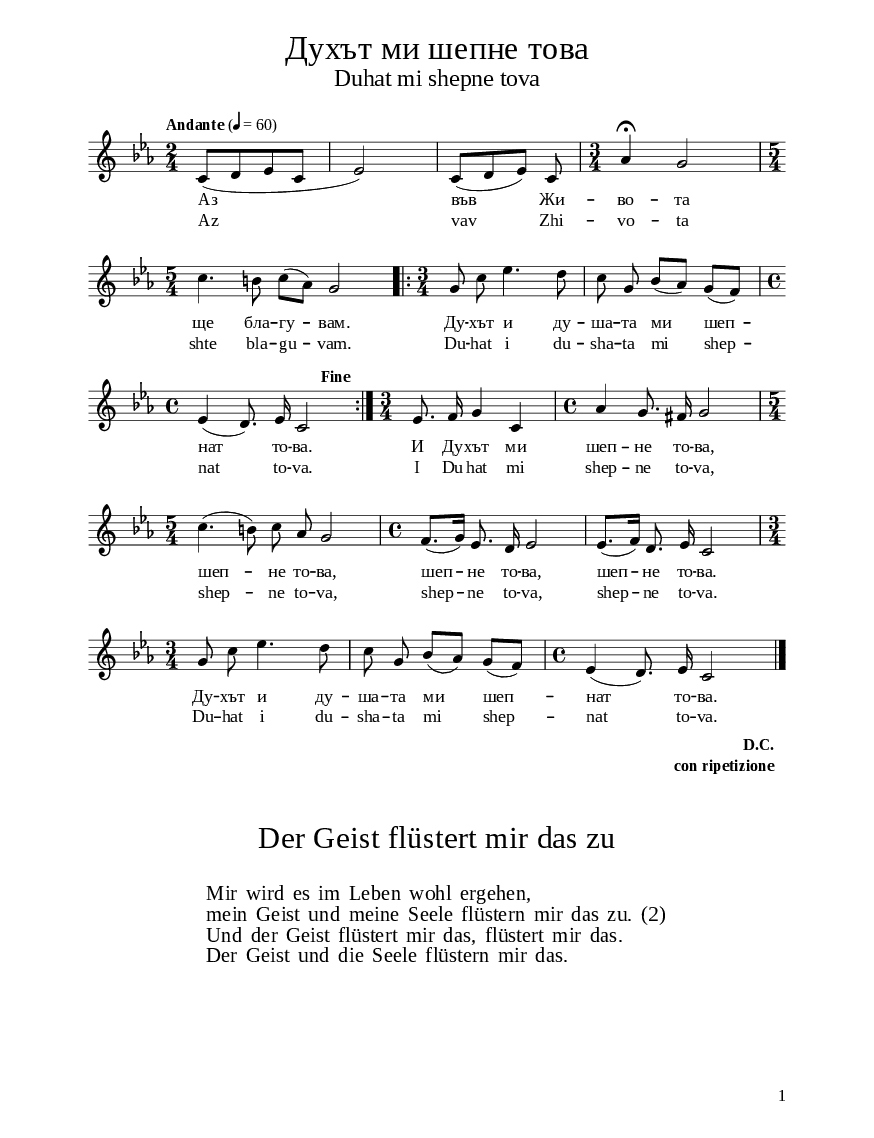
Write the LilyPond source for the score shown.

\version "2.22.1"

% include paper part and global functions
\include "include/globals.ily"

\bookpart {
  \include "include/bookpart-paper.ily"
  \score {
    \include "include/score-layout.ily"


    \new Voice \absolute{
      \clef treble
      \key es \major
      \time 2/4
      \tempoFunc "Andante" 4 "60"
      \autoBeamOff

      c'8 ( [ d'8 es'8 c'8 ] | es'2 ) | c'8 ( [ d'8 es'8] ) c'8 | \time 3/4  | as'4 ^\fermata g'2 | \time 5/4 \break

      c''4. b'8 c''8 ( [ as'8 ) ] g'2 | \repeat volta 2 {
        \time 3/4 g'8 c''8 es''4. d''8 | c''8 g'8 bes'8 ( [ as'8 ) ] g'8 ( [ f'8 ) ] | \time 4/4 \break

        es'4 ( d'8. ) es'16 \tempo "      Fine" c'2
      } \time 3/4 | es'8. f'16 g'4 c'4 | \time 4/4 | as'4 g'8. fis'16 g'2 | \time 5/4 \break

      c''4. ( b'8 ) c''8 as'8 g'2 | \time 4/4 | f'8. ( [ g'16 ) ] es'8. d'16 es'2 | es'8. ( [ f'16 ) ] d'8. es'16 c'2 | \time 3/4 \break

      g'8 c''8 es''4. d''8 | c''8 g'8 bes'8 ( [ as'8 ) ] g'8 ( [ f'8 ) ] | \time 4/4 | es'4 ( d'8. ) es'16 c'2  \bar "|."

    }

    \addlyrics {
      Аз     във   Жи --
      во -- та ще бла -- гу -- вам. Ду
      -- хът и ду -- ша -- та ми  шеп
      -- нат  то -- ва. И Ду -- хът
      ми шеп -- не то -- ва, шеп -- не
      то -- ва, шеп -- не то -- ва,
      шеп -- не то -- ва. Ду -- хът и
      ду -- ша -- та ми  шеп -- нат
      то -- ва.}
      \addlyrics {
        Az     vav   Zhi --
        vo -- ta shte bla -- gu -- vam. Du
        -- hat i du -- sha -- ta mi  shep
        -- nat  to -- va. I Du -- hat
        mi shep -- ne to -- va, shep -- ne
        to -- va, shep -- ne to -- va,
        shep -- ne to -- va. Du -- hat i
        du -- sha -- ta mi  shep -- nat
        to -- va.}


        \header {
          title = \titleFunc "Духът ми шепне това" "Duhat mi shepne tova"
        }

        \midi{}

      } % score

      \markup \dc-two "D.C." "con ripetizione"
      \markup \empty-two

      % include foreign translation(s) of the song
    
      \version "2.22.1"

\markup \fill-line { \fontsize #deTitleFontSize "Der Geist flüstert mir das zu" }
\markup \null
\markup \null
\markup \fontsize #deCoupletFontSize {
  \hspace #10
  \override #`(baseline-skip . ,deCoupletBaselineSkip)

  \column {
    \line { " " }

\line { " " Mir wird es im Leben wohl ergehen, }

\line { " " mein Geist und meine Seele flüstern mir das zu. (2)}

\line { " " Und der Geist flüstert mir das, flüstert mir das.}

\line { " " Der Geist und die Seele flüstern mir das.}

  }
}


    } % bookpart
